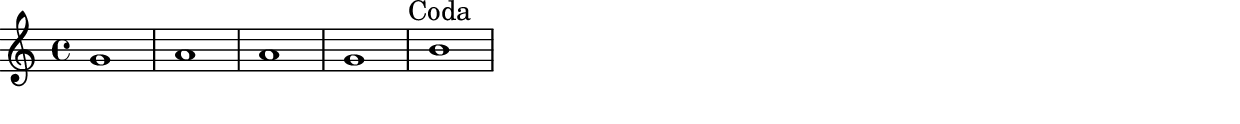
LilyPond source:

%% Generated by lilypond-book
%% Options: [exampleindent=10.16\mm,indent=0\mm,line-width=160\mm,paper-height=845.047\pt,paper-width=597.508\pt,papersize='(cons (* 597.508 pt) (* 845.047 pt))]
\include "lilypond-book-preamble.ly"


% ****************************************************************
% Start cut-&-pastable-section
% ****************************************************************

#(ly:set-option 'eps-box-padding 3.000000)



\paper {
  #(set-paper-size '(cons (* 597.508 pt) (* 845.047 pt)))
  indent = 0\mm
  line-width = 160\mm
  % offset the left padding, also add 1mm as lilypond creates cropped
  % images with a little space on the right
  line-width = #(- line-width (* mm  3.000000) (* mm 1))
}

\layout {
  
}




% ****************************************************************
% ly snippet:
% ****************************************************************
\sourcefilename "/lilypond-2.25.21/input/regression/repeat-dc-al-coda.ly"
\sourcefileline 0
\version "2.23.6"

#(ly:set-option 'warning-as-error #t)

\header {
  texidoc="This tests @emph{D.C. al Coda} form and how it unfolds."
}

piece = \new Voice \fixed c' {
  \repeat segno 2 {
    g1
    \alternative {
      { a1 | a }
      <>
    }
  }
  \sectionLabel "Coda"
  b1
}


\new Score {
  \new Staff \with { instrumentName = "default" } \piece
}

\new Score \with {
  dalSegnoTextFormatter = #format-dal-segno-text-brief
} {
  \new Staff \with { instrumentName = "brief" } \piece
}

\new Score {
  \new Staff \with { instrumentName = "unfolded" } \unfoldRepeats \piece
}



% ****************************************************************
% end ly snippet
% ****************************************************************
